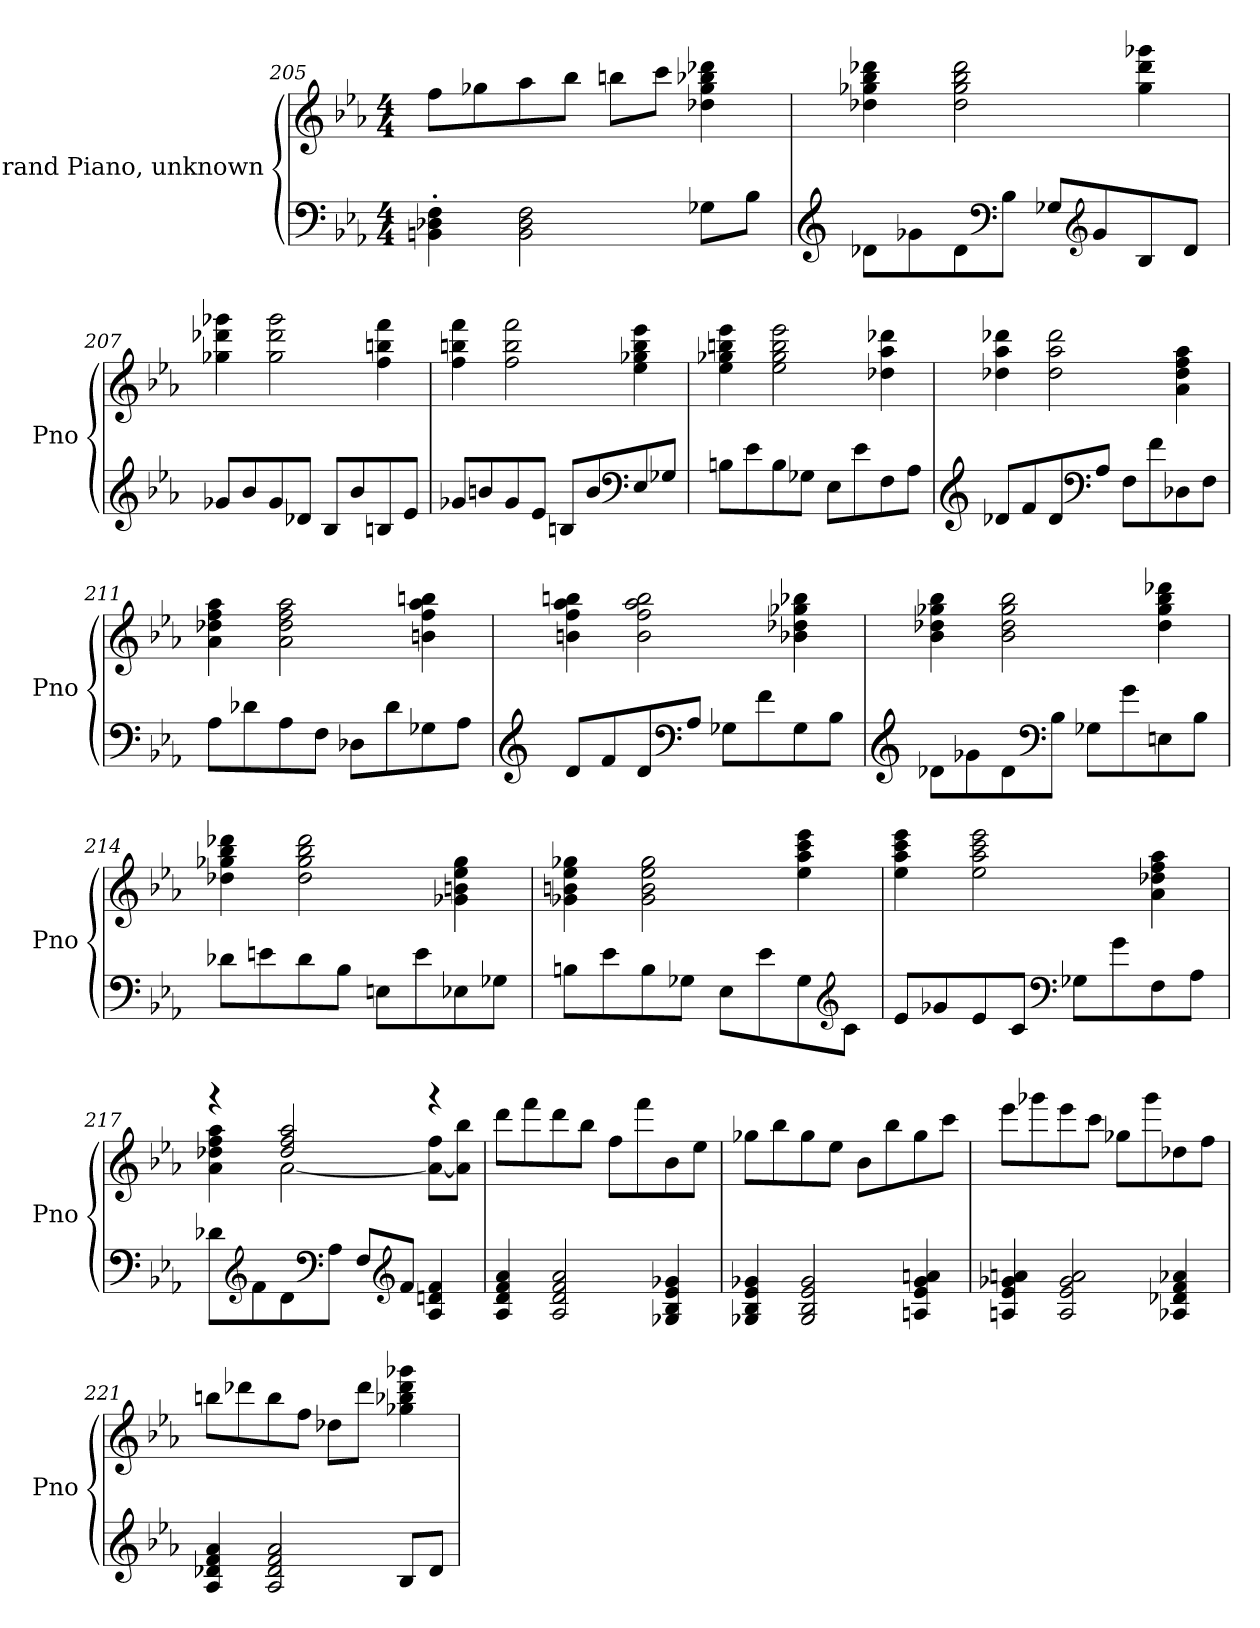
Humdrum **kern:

**kern	**kern
*part1	*part1
*staff2	*staff1
*I"Grand Piano, unknown	*
*I'Pno	*
*clefF4	*clefG2
*k[b-e-a-]	*k[b-e-a-]
*M4/4	*M4/4
=205	=205
4BBn\' 4D-X\' 4F\'	8ff\L
.	8gg-X\
2BB\ 2D-\ 2F\	8aa-\
.	8bb-\J
.	8bbn\L
.	8ccc\J
8G-X\L	4dd-X\ 4gg-\ 4bb-X\ 4ddd-X\
8B-\J	.
!!LO:PB:g=z
=206	=206
*clefG2	*
8d-X\L	4dd-X\ 4gg-X\ 4bb-\ 4ddd-X\
8g-X\	.
8d-\	2dd-\ 2gg-\ 2bb-\ 2ddd-\
*clefF4	*
8B-\J	.
8G-X/L	.
*clefG2	*
8g-/	.
8B-/	4gg-\ 4ddd-\ 4ggg-X\
8d-/J	.
=207	=207
8g-X/L	4gg-X\ 4ddd-X\ 4ggg-X\
8b-/	.
8g-/	2gg-\ 2ddd-\ 2ggg-\
8d-X/J	.
8B-/L	.
8b-/	.
8Bn/	4ff\ 4bbn\ 4fff\
8e-/J	.
=208	=208
8g-X/L	4ff\ 4bbn\ 4fff\
8bn/	.
8g-/	2ff\ 2bb\ 2fff\
8e-/J	.
8Bn/L	.
8b/	.
*clefF4	*
8E-/	4ee-\ 4gg-X\ 4bb\ 4eee-\
8G-X/J	.
!!LO:LB:g=z
=209	=209
8Bn\L	4ee-\ 4gg-X\ 4bbn\ 4eee-\
8e-\	.
8B\	2ee-\ 2gg-\ 2bb\ 2eee-\
8G-X\J	.
8E-\L	.
8e-\	.
8F\	4dd-X\ 4aa-\ 4ddd-X\
8A-\J	.
=210	=210
*clefG2	*
8d-X/L	4dd-X\ 4aa-\ 4ddd-X\
8f/	.
8d-/	2dd-\ 2aa-\ 2ddd-\
*clefF4	*
8A-/J	.
8F\L	.
8f\	.
8D-X\	4a-\ 4dd-\ 4ff\ 4aa-\
8F\J	.
=211	=211
8A-\L	4a-\ 4dd-X\ 4ff\ 4aa-\
8d-X\	.
8A-\	2a-\ 2dd-\ 2ff\ 2aa-\
8F\J	.
8D-X\L	.
8d-\	.
8G-X\	4bn\ 4ff\ 4aa-\ 4bbn\
8A-\J	.
!!LO:LB:g=z
=212	=212
*clefG2	*
8d/L	4bn\ 4ff\ 4aa-\ 4bbn\
8f/	.
8d/	2b\ 2ff\ 2aa-\ 2bb\
*clefF4	*
8A-/J	.
8G-X\L	.
8f\	.
8G-\	4b-X\ 4dd-X\ 4gg-X\ 4bb-X\
8B-\J	.
=213	=213
*clefG2	*
8d-X\L	4b-\ 4dd-X\ 4gg-X\ 4bb-\
8g-X\	.
8d-\	2b-\ 2dd-\ 2gg-\ 2bb-\
*clefF4	*
8B-\J	.
8G-X\L	.
8g-\	.
8En\	4dd-\ 4gg-\ 4bb-\ 4ddd-X\
8B-\J	.
=214	=214
8d-X\L	4dd-X\ 4gg-X\ 4bb-\ 4ddd-X\
8en\	.
8d-\	2dd-\ 2gg-\ 2bb-\ 2ddd-\
8B-\J	.
8En\L	.
8e\	.
8E-X\	4g-X\ 4bn\ 4ee-\ 4gg-\
8G-X\J	.
!!LO:LB:g=z
=215	=215
8Bn\L	4g-X\ 4bn\ 4ee-\ 4gg-X\
8e-\	.
8B\	2g-\ 2b\ 2ee-\ 2gg-\
8G-X\J	.
8E-\L	.
8e-\	.
8G-\	4ee-\ 4aa-\ 4ccc\ 4eee-\
*clefG2	*
8c\J	.
=216	=216
8e-/L	4ee-\ 4aa-\ 4ccc\ 4eee-\
8g-X/	.
8e-/	2ee-\ 2aa-\ 2ccc\ 2eee-\
8c/J	.
*clefF4	*
8G-X\L	.
8g-\	.
8F\	4a-\ 4dd-X\ 4ff\ 4aa-\
8A-\J	.
=217	=217
*	*^
8d-X\L	4r	4a-\ 4dd-X\ 4ff\ 4aa-\
*clefG2	*	*
8f\	.	.
8d-\	2dd-/ 2ff/ 2aa-/	[2a-\
*clefF4	*	*
8A-\J	.	.
8F/L	.	.
*clefG2	*	*
8f/J	.	.
4A-/ 4dn/ 4f/	4r	8a-\_ 8ff\L
.	.	8a-\] 8bb-\J
*	*v	*v
!!LO:LB:g=z
=218	=218
4A-/ 4d/ 4f/ 4a-/	8ddd\L
.	8fff\
2A-/ 2d/ 2f/ 2a-/	8ddd\
.	8bb-\J
.	8ff\L
.	8fff\
4G-X/ 4B-/ 4e-/ 4g-X/	8b-\
.	8ee-\J
=219	=219
4G-X/ 4B-/ 4e-/ 4g-X/	8gg-X\L
.	8bb-\
2G-/ 2B-/ 2e-/ 2g-/	8gg-\
.	8ee-\J
.	8b-\L
.	8bb-\
4An/ 4e-/ 4g-/ 4an/	8gg-\
.	8ccc\J
=220	=220
4An/ 4e-/ 4g-X/ 4an/	8eee-\L
.	8ggg-X\
2A/ 2e-/ 2g-/ 2a/	8eee-\
.	8ccc\J
.	8gg-X\L
.	8ggg-\
4A-X/ 4d-X/ 4f/ 4a-X/	8dd-X\
.	8ff\J
=221	=221
4A-/ 4d-X/ 4f/ 4a-/	8bbn\L
.	8ddd-X\
2A-/ 2d-/ 2f/ 2a-/	8bb\
.	8ff\J
.	8dd-X\L
.	8ddd-\J
8B-/L	4gg-X\ 4bb-X\ 4ddd-\ 4ggg-X\
8d-/J	.
=	=
*-	*-
